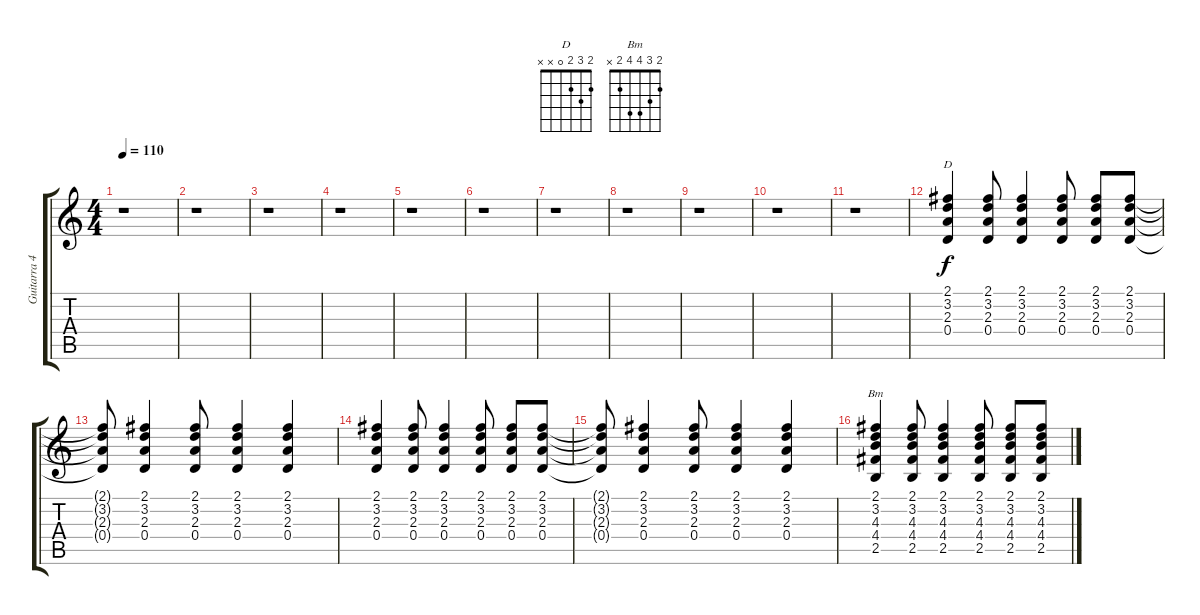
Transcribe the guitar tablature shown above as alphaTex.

\track ("Guitarra 4" "Guitarra 4") {instrument acousticguitarsteel}
\staff {score tabs}
\tuning (E4 B3 G3 D3 A2 E2) {hide}
\chord ("D" 2 3 2 0 x x)
\chord ("Bm" 2 3 4 4 2 x)
\ts (4 4)
\tempo 110
\clef g2
\ks c
r.1{dy f} |
r.1 |
r.1 |
r.1 |
r.1 |
r.1 |
r.1 |
r.1 |
r.1 |
r.1 |
r.1 |
(2.1 3.2 2.3 0.4).4{ch "D"} (2.1 3.2 2.3 0.4).8 (2.1 3.2 2.3 0.4).4 (2.1 3.2 2.3 0.4).8 (2.1 3.2 2.3 0.4).8 (2.1 3.2 2.3 0.4).8 |
(2.1{t} 3.2{t} 2.3{t} 0.4{t}).8 (2.1 3.2 2.3 0.4).4 (2.1 3.2 2.3 0.4).8 (2.1 3.2 2.3 0.4).4 (2.1 3.2 2.3 0.4).4 |
(2.1 3.2 2.3 0.4).4 (2.1 3.2 2.3 0.4).8 (2.1 3.2 2.3 0.4).4 (2.1 3.2 2.3 0.4).8 (2.1 3.2 2.3 0.4).8 (2.1 3.2 2.3 0.4).8 |
(2.1{t} 3.2{t} 2.3{t} 0.4{t}).8 (2.1 3.2 2.3 0.4).4 (2.1 3.2 2.3 0.4).8 (2.1 3.2 2.3 0.4).4 (2.1 3.2 2.3 0.4).4 |
(2.1 3.2 4.3 4.4 2.5).4{ch "Bm"} (2.1 3.2 4.3 4.4 2.5).8 (2.1 3.2 4.3 4.4 2.5).4 (2.1 3.2 4.3 4.4 2.5).8 (2.1 3.2 4.3 4.4 2.5).8 (2.1 3.2 4.3 4.4 2.5).8
